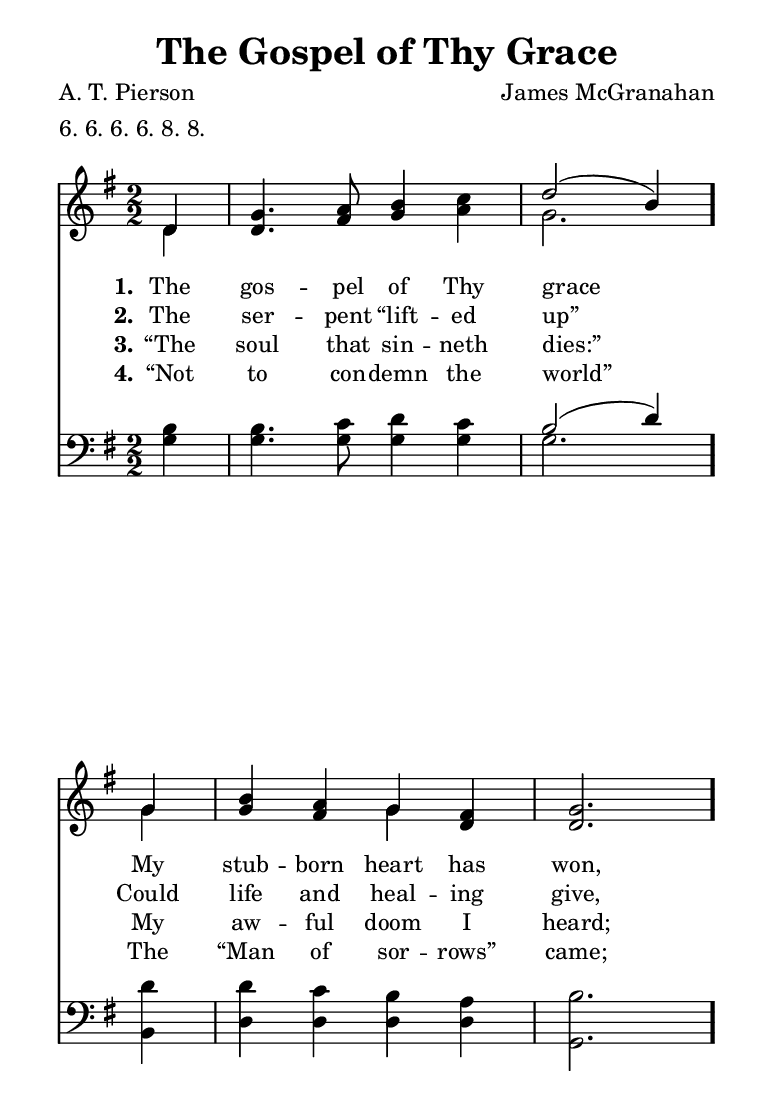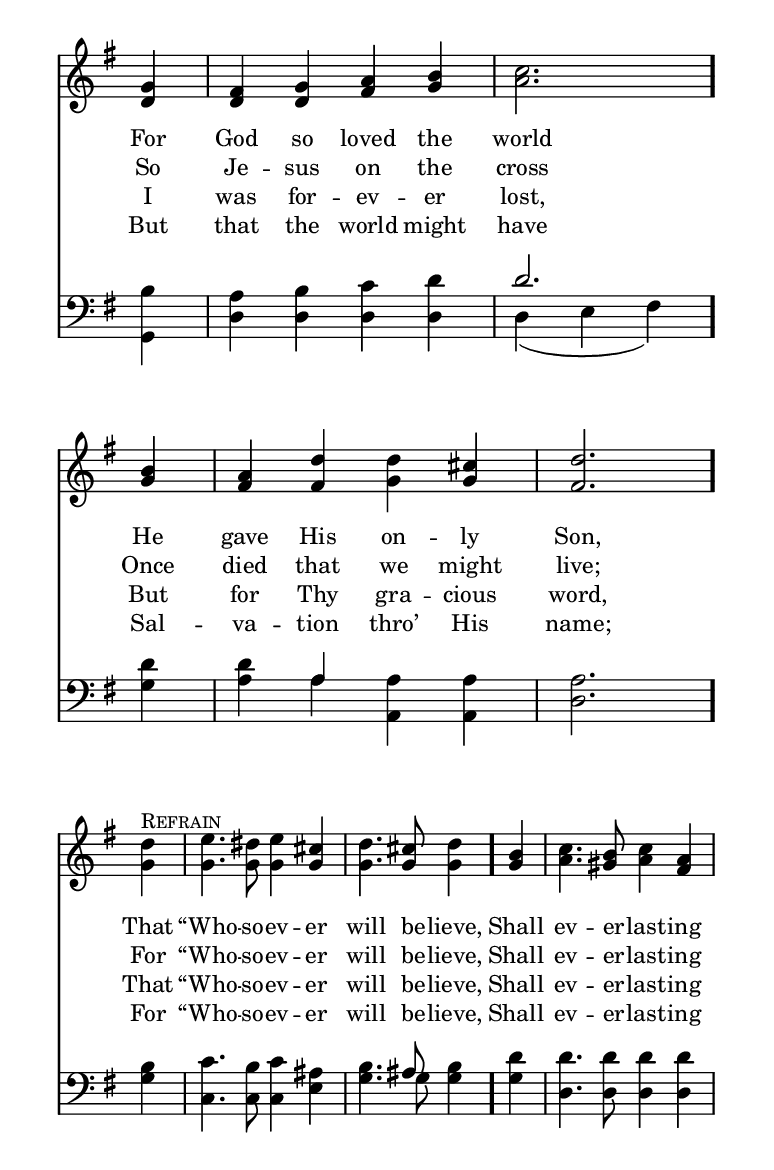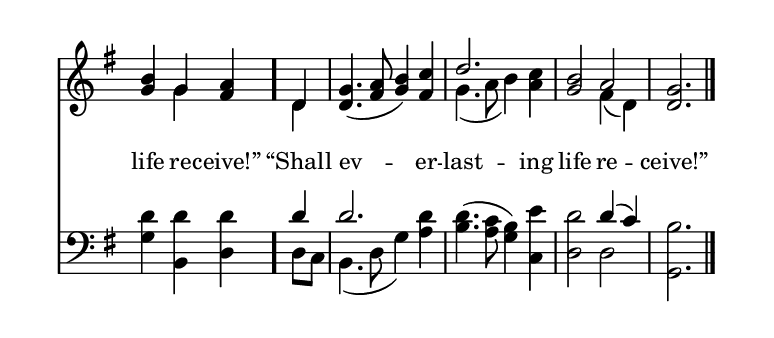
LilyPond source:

\include "common/global.ily"
\paper {
  \include "common/paper.ily"
}

\header{
  %gospel
  hymnnumber = "40"
  title = "The Gospel of Thy Grace"
  tunename = ""
  meter = "6. 6. 6. 6. 8. 8."
  poet = "A. T. Pierson"
  composer = "James McGranahan"
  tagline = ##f
}

% for fermata in MIDI
ta = { \tempo 4=90 }
tb = { \tempo 4=45 }

lyricsInvis = { \override LyricText.stencil = ##f \override LyricHyphen.stencil = ##f }
lyricsVis = { \revert LyricText.stencil \revert LyricHyphen.stencil }

patternAA = { c4 | c4. c8 c4 c4 | c2( c4) }
patternAB = { c4 | c4. c8 c4 c4 | c2.     }
patternBA = { c4 | c4 c4 c4 c4 | c2.        }
patternBB = { c4 | c4 c4 c4 c4 | c4( c4 c4) }
patternCA = { c4 | c4. c8 c4 c4 | c4. c8 c4 }
patternCB = { c4 | c4. c8 c4 c4 | c4  c4 c4 }
patternDA = { c4      | c4.( c8 c4) c4 | c2.         c4 | c2 c2      | c2. }
patternDB = { c4      | c4.( c8 c4) c4 | c4.( c8 c4) c4 | c2 c4( c4) | c2. }
patternDC = { c4      | c2.         c4 | c4.( c8 c4) c4 | c2 c4( c4) | c2. }
patternDD = { c8[ c8] | c4.( c8 c4) c4 | c4.( c8 c4) c4 | c2 c2      | c2. }

global = {
  \include "common/overrides.ily"
  \override Staff.TimeSignature.style = #'numbered
  \time 2/2
  \override Score.MetronomeMark.transparent = ##t % hide all fermata changes too
  \ta
  \key g \major
  \partial 4
  \autoBeamOff
}

notesSoprano = {
\global
\relative c' {

  \changePitch \patternAA { d | g a b c | d b }
  \changePitch \patternBA { g | b a g fis | g }
  \changePitch \patternBA { g | fis g a b | c }
  \changePitch \patternBA { b | a d d cis | d }

  << s^\markup { \small \caps "Refrain" }
  \changePitch \patternCA { d | e dis e cis | d cis d } >>
  \changePitch \patternCB { b | c b c a | b g a }
  \changePitch \patternDA { d, | g a b c | d c | b a | g }

  \bar "|."

}
}

notesAlto = {
\global
\relative e' {

  \changePitch \patternAB { d | d fis g a | g }
  \changePitch \patternBA { g | g fis g d | d }
  \changePitch \patternBA { d | d d fis g | a }
  \changePitch \patternBA { g | fis fis g g | fis }

  \changePitch \patternCA { g | g g g g | g g g }
  \changePitch \patternCB { g | a gis a fis | g g fis }
  \changePitch \patternDB { d | d fis g fis | g a b a | g fis d | d }

}
}

notesTenor = {
\global
\relative a {

  \changePitch \patternAA { b | b c d c | b d }
  \changePitch \patternBA { d | d c b a | b }
  \changePitch \patternBA { b | a b c d | d }
  \changePitch \patternBA { d | d a a a | a }

  \changePitch \patternCA { b | c b c ais | b ais b }
  \changePitch \patternCB { d | d d d d | d d d }
  \changePitch \patternDC { d | d d | d c b e | d d c | b }

}
}

notesBass = {
\global
\relative f {

  \changePitch \patternAB { g | g g g g | g  }
  \changePitch \patternBA { b, | d d d d | g, }
  \changePitch \patternBB { g | d' d d d | d e fis }
  \changePitch \patternBA { g | a a a, a | d }

  \changePitch \patternCA { g | c, c c e | g g g }
  \changePitch \patternCB { g | d d d d | g b, d }
  \changePitch \patternDD { d c | b d g a | b a g c, | d d | g, }

}
}

RefrainA = \lyricmode {

That “Who -- so -- ev -- er will be -- lieve, \bar "."
Shall ev -- er -- last -- ing \break life re -- ceive!” \bar "."
“Shall ev -- er -- last -- ing life re -- ceive!”

}

RefrainB = \lyricmode {

For “Who -- so -- ev -- er will be -- lieve, \bar "."
Shall ev -- er -- last -- ing \break %{HIDE>%} \lyricsInvis %{<HIDE%} life re -- ceive!” \bar "."
“Shall ev -- er -- last -- ing life re -- ceive!” %{HIDE>%} \lyricsVis %{<HIDE%}

}

RefrainC = \lyricmode {

That “Who -- so -- ev -- er will be -- lieve, \bar "."
Shall ev -- er -- last -- ing \break %{HIDE>%} \lyricsInvis %{<HIDE%} life re -- ceive!” \bar "."
“Shall ev -- er -- last -- ing life re -- ceive!” %{HIDE>%} \lyricsVis %{<HIDE%}

}

RefrainD = \lyricmode {

For “Who -- so -- ev -- er will be -- lieve, \bar "."
Shall ev -- er -- last -- ing \break %{HIDE>%} \lyricsInvis %{<HIDE%} life re -- ceive!” \bar "."
“Shall ev -- er -- last -- ing life re -- ceive!” %{HIDE>%} \lyricsVis %{<HIDE%}

}

wordsA = \lyricmode {
\set stanza = "1."

The gos -- pel of Thy grace \bar "."
My stub -- born heart has won, \bar "." \break
For God so loved the world \bar "."
He gave His on -- ly Son, \bar "." \break
\RefrainA

}

wordsB = \lyricmode {
\set stanza = "2."

The ser -- pent “lift -- ed up”
Could life and heal -- ing give,
So Je -- sus on the cross
Once died that we might live;
\RefrainB

}

wordsC = \lyricmode {
\set stanza = "3."

“The soul that sin -- neth dies:”
My aw -- ful doom I heard;
I was for -- ev -- er lost,
But for Thy gra -- cious word,
\RefrainC

}

wordsD = \lyricmode {
\set stanza = "4."

“Not to con -- demn the world”
The “Man of sor -- rows” came;
But that the world might have
Sal -- va -- tion thro’ His name;
\RefrainD

}

\score {
  \context ChoirStaff <<
    \context Staff = upper <<
      \set Staff.autoBeaming = ##f
      \set ChoirStaff.systemStartDelimiter = #'SystemStartBar
      \set ChoirStaff.printPartCombineTexts = ##f
      \partcombine #'(2 . 9) \notesSoprano \notesAlto
      \context NullVoice = sopranos { \voiceOne << \notesSoprano >> }
      \context NullVoice = altos { \voiceTwo << \notesAlto >> }
      \context Lyrics = one   \lyricsto sopranos \wordsA
      \context Lyrics = two   \lyricsto sopranos \wordsB
      \context Lyrics = three \lyricsto sopranos \wordsC
      \context Lyrics = four  \lyricsto sopranos \wordsD
    >>
    \context Staff = men <<
      \set Staff.autoBeaming = ##f
      \clef bass
      \set ChoirStaff.printPartCombineTexts = ##f
      \partcombine #'(2 . 9) \notesTenor \notesBass
      \context NullVoice = tenors { \voiceOne << \notesTenor >> }
      \context NullVoice = basses { \voiceTwo << \notesBass >> }
    >>
  >>
  \layout {
    \include "common/layout.ily"
  }
  \midi{
    \include "common/midi.ily"
  }
}

\version "2.19.49"  % necessary for upgrading to future LilyPond versions.

% vi:set et ts=2 sw=2 ai nocindent syntax=lilypond:
